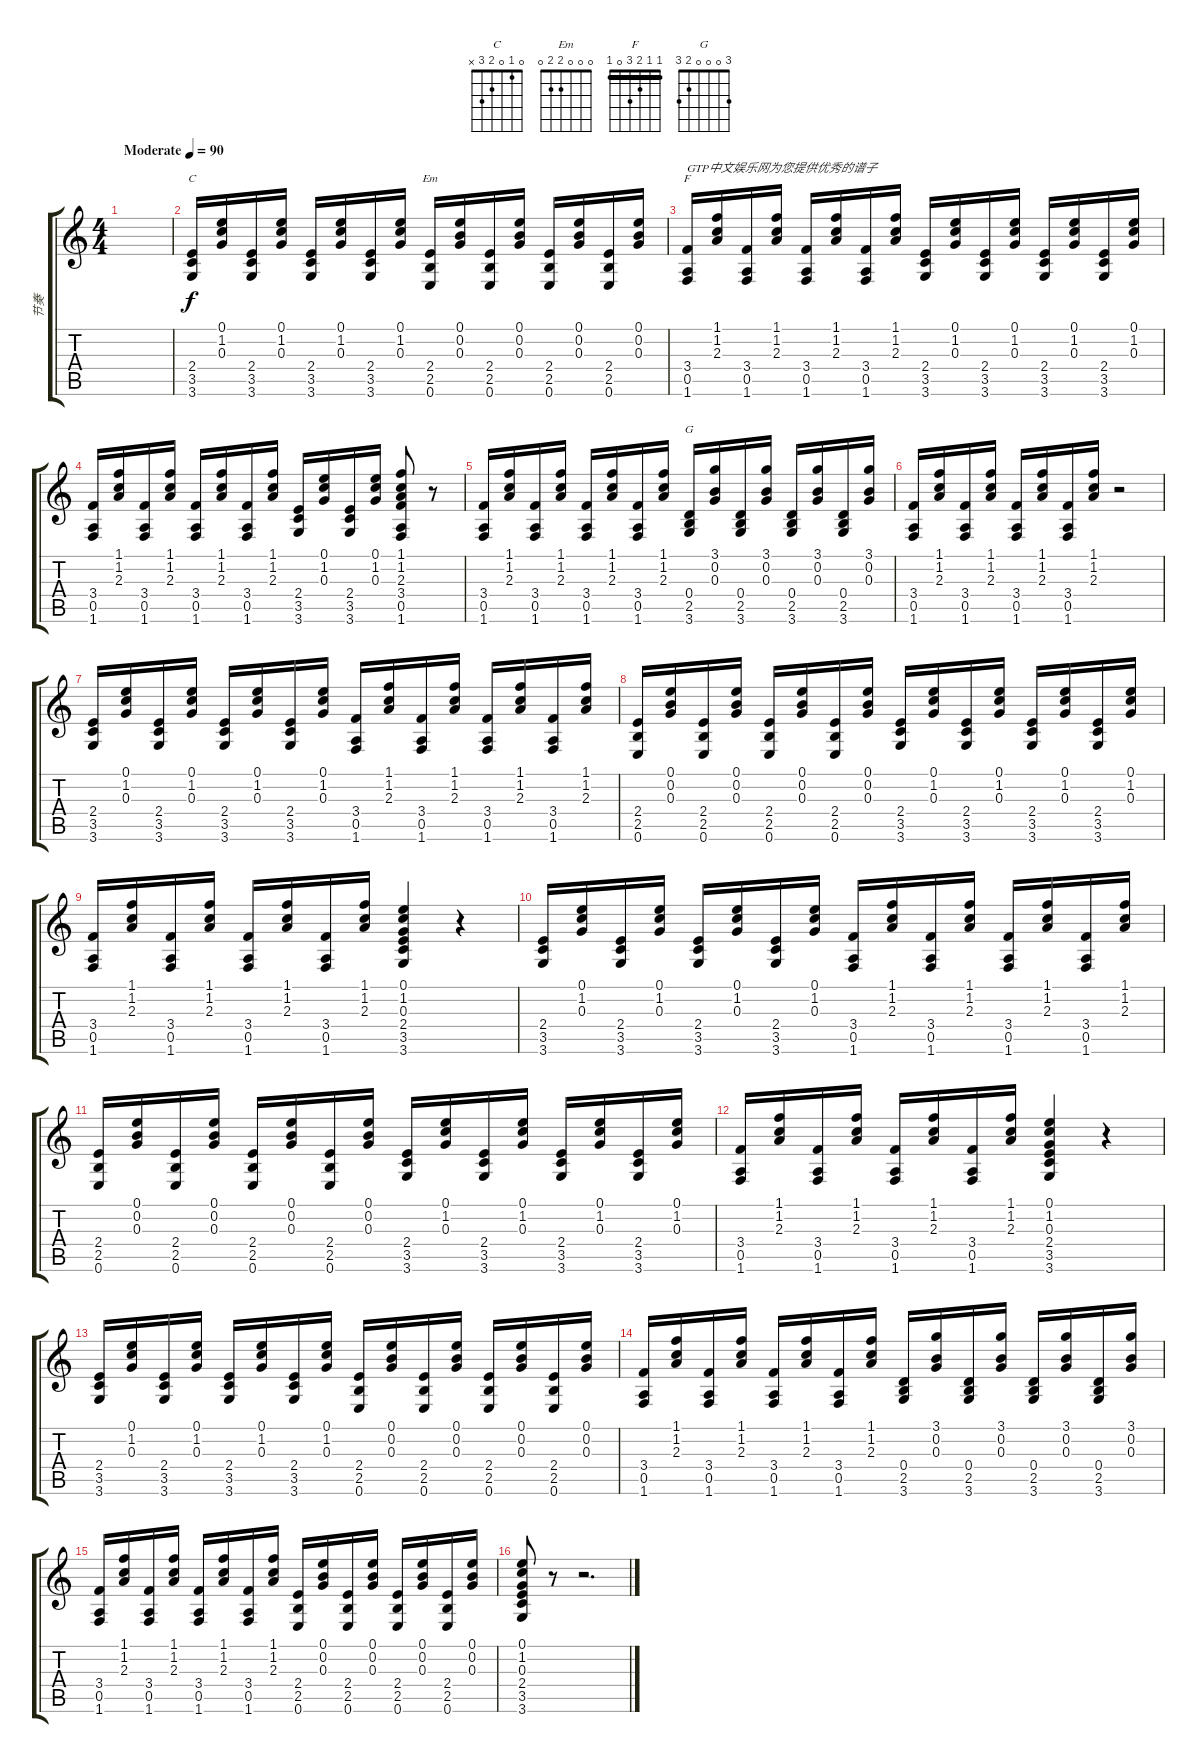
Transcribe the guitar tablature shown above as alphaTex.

\track ("节奏" "节奏") {instrument acousticguitarsteel}
\staff {score tabs}
\tuning (E4 B3 G3 D3 A2 E2) {hide}
\chord ("C" 0 1 0 2 3 x)
\chord ("Em" 0 0 0 2 2 0)
\chord ("F" 1 1 2 3 0 1) {barre 1}
\chord ("G" 3 0 0 0 2 3)
\ts (4 4)
\tempo (90 "Moderate")
\clef g2
\ks c
|
(2.4 3.5 3.6).16{ch "C"} (0.1 1.2 0.3).16 (2.4 3.5 3.6).16 (0.1 1.2 0.3).16 (2.4 3.5 3.6).16 (0.1 1.2 0.3).16 (2.4 3.5 3.6).16 (0.1 1.2 0.3).16 (2.4 2.5 0.6).16{ch "Em"} (0.1 0.2 0.3).16 (2.4 2.5 0.6).16 (0.1 0.2 0.3).16 (2.4 2.5 0.6).16 (0.1 0.2 0.3).16 (2.4 2.5 0.6).16 (0.1 0.2 0.3).16 |
(3.4 0.5 1.6).16{ch "F" txt "GTP中文娱乐网为您提供优秀的谱子"} (1.1 1.2 2.3).16 (3.4 0.5 1.6).16 (1.1 1.2 2.3).16 (3.4 0.5 1.6).16 (1.1 1.2 2.3).16 (3.4 0.5 1.6).16 (1.1 1.2 2.3).16 (2.4 3.5 3.6).16 (0.1 1.2 0.3).16 (2.4 3.5 3.6).16 (0.1 1.2 0.3).16 (2.4 3.5 3.6).16 (0.1 1.2 0.3).16 (2.4 3.5 3.6).16 (0.1 1.2 0.3).16 |
(3.4 0.5 1.6).16 (1.1 1.2 2.3).16 (3.4 0.5 1.6).16 (1.1 1.2 2.3).16 (3.4 0.5 1.6).16 (1.1 1.2 2.3).16 (3.4 0.5 1.6).16 (1.1 1.2 2.3).16 (2.4 3.5 3.6).16 (0.1 1.2 0.3).16 (2.4 3.5 3.6).16 (0.1 1.2 0.3).16 (1.1 1.2 2.3 3.4 0.5 1.6).8 r.8 |
(3.4 0.5 1.6).16 (1.1 1.2 2.3).16 (3.4 0.5 1.6).16 (1.1 1.2 2.3).16 (3.4 0.5 1.6).16 (1.1 1.2 2.3).16 (3.4 0.5 1.6).16 (1.1 1.2 2.3).16 (0.4 2.5 3.6).16{ch "G"} (3.1 0.2 0.3).16 (0.4 2.5 3.6).16 (3.1 0.2 0.3).16 (0.4 2.5 3.6).16 (3.1 0.2 0.3).16 (0.4 2.5 3.6).16 (3.1 0.2 0.3).16 |
(3.4 0.5 1.6).16 (1.1 1.2 2.3).16 (3.4 0.5 1.6).16 (1.1 1.2 2.3).16 (3.4 0.5 1.6).16 (1.1 1.2 2.3).16 (3.4 0.5 1.6).16 (1.1 1.2 2.3).16 r.2 |
(2.4 3.5 3.6).16 (0.1 1.2 0.3).16 (2.4 3.5 3.6).16 (0.1 1.2 0.3).16 (2.4 3.5 3.6).16 (0.1 1.2 0.3).16 (2.4 3.5 3.6).16 (0.1 1.2 0.3).16 (3.4 0.5 1.6).16 (1.1 1.2 2.3).16 (3.4 0.5 1.6).16 (1.1 1.2 2.3).16 (3.4 0.5 1.6).16 (1.1 1.2 2.3).16 (3.4 0.5 1.6).16 (1.1 1.2 2.3).16 |
(2.4 2.5 0.6).16 (0.1 0.2 0.3).16 (2.4 2.5 0.6).16 (0.1 0.2 0.3).16 (2.4 2.5 0.6).16 (0.1 0.2 0.3).16 (2.4 2.5 0.6).16 (0.1 0.2 0.3).16 (2.4 3.5 3.6).16 (0.1 1.2 0.3).16 (2.4 3.5 3.6).16 (0.1 1.2 0.3).16 (2.4 3.5 3.6).16 (0.1 1.2 0.3).16 (2.4 3.5 3.6).16 (0.1 1.2 0.3).16 |
(3.4 0.5 1.6).16 (1.1 1.2 2.3).16 (3.4 0.5 1.6).16 (1.1 1.2 2.3).16 (3.4 0.5 1.6).16 (1.1 1.2 2.3).16 (3.4 0.5 1.6).16 (1.1 1.2 2.3).16 (0.1 1.2 0.3 2.4 3.5 3.6).4 r.4 |
(2.4 3.5 3.6).16 (0.1 1.2 0.3).16 (2.4 3.5 3.6).16 (0.1 1.2 0.3).16 (2.4 3.5 3.6).16 (0.1 1.2 0.3).16 (2.4 3.5 3.6).16 (0.1 1.2 0.3).16 (3.4 0.5 1.6).16 (1.1 1.2 2.3).16 (3.4 0.5 1.6).16 (1.1 1.2 2.3).16 (3.4 0.5 1.6).16 (1.1 1.2 2.3).16 (3.4 0.5 1.6).16 (1.1 1.2 2.3).16 |
(2.4 2.5 0.6).16 (0.1 0.2 0.3).16 (2.4 2.5 0.6).16 (0.1 0.2 0.3).16 (2.4 2.5 0.6).16 (0.1 0.2 0.3).16 (2.4 2.5 0.6).16 (0.1 0.2 0.3).16 (2.4 3.5 3.6).16 (0.1 1.2 0.3).16 (2.4 3.5 3.6).16 (0.1 1.2 0.3).16 (2.4 3.5 3.6).16 (0.1 1.2 0.3).16 (2.4 3.5 3.6).16 (0.1 1.2 0.3).16 |
(3.4 0.5 1.6).16 (1.1 1.2 2.3).16 (3.4 0.5 1.6).16 (1.1 1.2 2.3).16 (3.4 0.5 1.6).16 (1.1 1.2 2.3).16 (3.4 0.5 1.6).16 (1.1 1.2 2.3).16 (0.1 1.2 0.3 2.4 3.5 3.6).4 r.4 |
(2.4 3.5 3.6).16 (0.1 1.2 0.3).16 (2.4 3.5 3.6).16 (0.1 1.2 0.3).16 (2.4 3.5 3.6).16 (0.1 1.2 0.3).16 (2.4 3.5 3.6).16 (0.1 1.2 0.3).16 (2.4 2.5 0.6).16 (0.1 0.2 0.3).16 (2.4 2.5 0.6).16 (0.1 0.2 0.3).16 (2.4 2.5 0.6).16 (0.1 0.2 0.3).16 (2.4 2.5 0.6).16 (0.1 0.2 0.3).16 |
(3.4 0.5 1.6).16 (1.1 1.2 2.3).16 (3.4 0.5 1.6).16 (1.1 1.2 2.3).16 (3.4 0.5 1.6).16 (1.1 1.2 2.3).16 (3.4 0.5 1.6).16 (1.1 1.2 2.3).16 (0.4 2.5 3.6).16 (3.1 0.2 0.3).16 (0.4 2.5 3.6).16 (3.1 0.2 0.3).16 (0.4 2.5 3.6).16 (3.1 0.2 0.3).16 (0.4 2.5 3.6).16 (3.1 0.2 0.3).16 |
(3.4 0.5 1.6).16 (1.1 1.2 2.3).16 (3.4 0.5 1.6).16 (1.1 1.2 2.3).16 (3.4 0.5 1.6).16 (1.1 1.2 2.3).16 (3.4 0.5 1.6).16 (1.1 1.2 2.3).16 (2.4 2.5 0.6).16 (0.1 0.2 0.3).16 (2.4 2.5 0.6).16 (0.1 0.2 0.3).16 (2.4 2.5 0.6).16 (0.1 0.2 0.3).16 (2.4 2.5 0.6).16 (0.1 0.2 0.3).16 |
(0.1 1.2 0.3 2.4 3.5 3.6).8 r.8 r.2{d}
